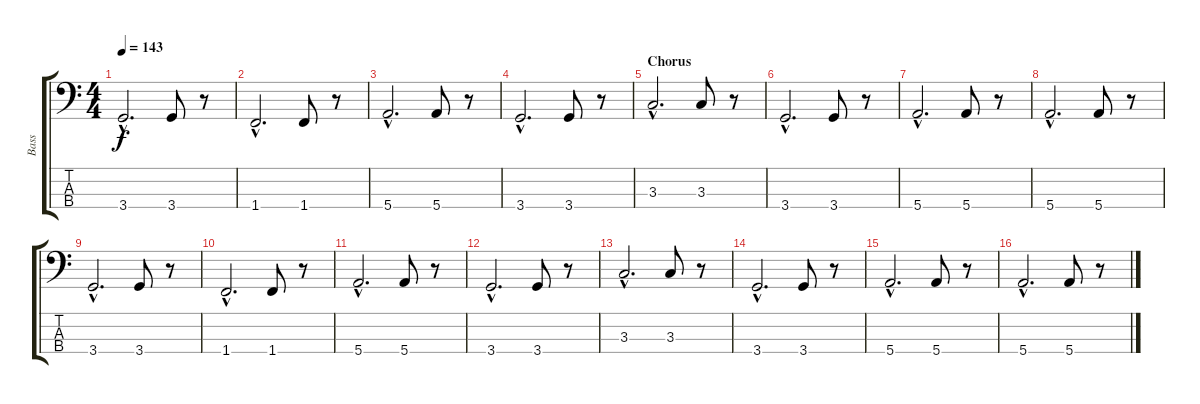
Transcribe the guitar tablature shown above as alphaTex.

\track ("Bass" "Bass") {instrument electricbassfinger}
\staff {score tabs}
\tuning (G2 D2 A1 E1) {hide}
\ts (4 4)
\tempo 143
\clef f4
\ks c
3.4{hac}.2{d dy f} 3.4.8 r.8 |
1.4{hac}.2{d} 1.4.8 r.8 |
5.4{hac}.2{d} 5.4.8 r.8 |
3.4{hac}.2{d} 3.4.8 r.8 |
\section ("" "Chorus")
3.3{hac}.2{d} 3.3.8 r.8 |
3.4{hac}.2{d} 3.4.8 r.8 |
5.4{hac}.2{d} 5.4.8 r.8 |
5.4{hac}.2{d} 5.4.8 r.8 |
3.4{hac}.2{d} 3.4.8 r.8 |
1.4{hac}.2{d} 1.4.8 r.8 |
5.4{hac}.2{d} 5.4.8 r.8 |
3.4{hac}.2{d} 3.4.8 r.8 |
3.3{hac}.2{d} 3.3.8 r.8 |
3.4{hac}.2{d} 3.4.8 r.8 |
5.4{hac}.2{d} 5.4.8 r.8 |
5.4{hac}.2{d} 5.4.8 r.8
